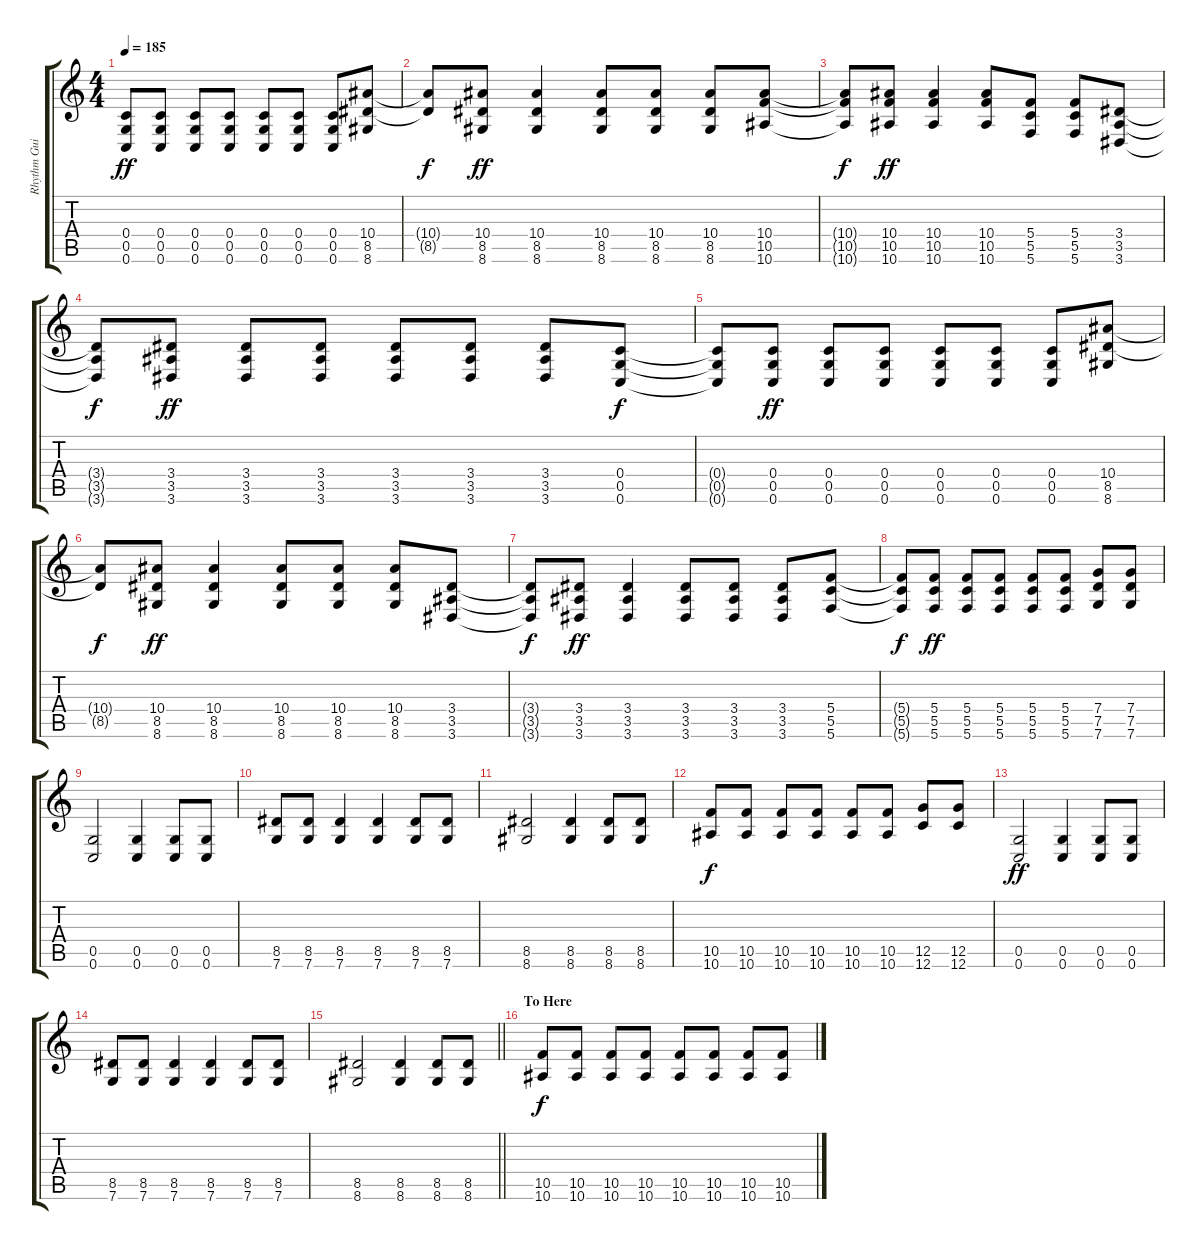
\track ("Rhythm Guitar" "Rhythm Gui") {solo instrument distortionguitar}
\staff {score tabs}
\tuning (D4 A3 F3 C3 G2 C2) {hide}
\ts (4 4)
\tempo 185
\clef g2
\ks c
(0.4 0.5 0.6).8{dy ff} (0.4 0.5 0.6).8 (0.4 0.5 0.6).8 (0.4 0.5 0.6).8 (0.4 0.5 0.6).8 (0.4 0.5 0.6).8 (0.4 0.5 0.6).8 (10.4 8.5 8.6).8 |
(10.4{t} 8.5{t}).8{dy f} (10.4 8.5 8.6).8{dy ff} (10.4 8.5 8.6).4 (10.4 8.5 8.6).8 (10.4 8.5 8.6).8 (10.4 8.5 8.6).8 (10.4 10.5 10.6).8 |
(10.4{t} 10.5{t} 10.6{t}).8{dy f} (10.4 10.5 10.6).8{dy ff} (10.4 10.5 10.6).4 (10.4 10.5 10.6).8 (5.4 5.5 5.6).8 (5.4 5.5 5.6).8 (3.4 3.5 3.6).8 |
(3.4{t} 3.5{t} 3.6{t}).8{dy f} (3.4 3.5 3.6).8{dy ff} (3.4 3.5 3.6).8 (3.4 3.5 3.6).8 (3.4 3.5 3.6).8 (3.4 3.5 3.6).8 (3.4 3.5 3.6).8 (0.4 0.5 0.6).8{dy f} |
(0.4{t} 0.5{t} 0.6{t}).8 (0.4 0.5 0.6).8{dy ff} (0.4 0.5 0.6).8 (0.4 0.5 0.6).8 (0.4 0.5 0.6).8 (0.4 0.5 0.6).8 (0.4 0.5 0.6).8 (10.4 8.5 8.6).8 |
(10.4{t} 8.5{t}).8{dy f} (10.4 8.5 8.6).8{dy ff} (10.4 8.5 8.6).4 (10.4 8.5 8.6).8 (10.4 8.5 8.6).8 (10.4 8.5 8.6).8 (3.4 3.5 3.6).8 |
(3.4{t} 3.5{t} 3.6{t}).8{dy f} (3.4 3.5 3.6).8{dy ff} (3.4 3.5 3.6).4 (3.4 3.5 3.6).8 (3.4 3.5 3.6).8 (3.4 3.5 3.6).8 (5.4 5.5 5.6).8 |
(5.4{t} 5.5{t} 5.6{t}).8{dy f} (5.4 5.5 5.6).8{dy ff} (5.4 5.5 5.6).8 (5.4 5.5 5.6).8 (5.4 5.5 5.6).8 (5.4 5.5 5.6).8 (7.4 7.5 7.6).8 (7.4 7.5 7.6).8 |
(0.5 0.6).2 (0.5 0.6).4 (0.5 0.6).8 (0.5 0.6).8 |
(8.5 7.6).8 (8.5 7.6).8 (8.5 7.6).4 (8.5 7.6).4 (8.5 7.6).8 (8.5 7.6).8 |
(8.5 8.6).2 (8.5 8.6).4 (8.5 8.6).8 (8.5 8.6).8 |
(10.5 10.6).8{dy f} (10.5 10.6).8 (10.5 10.6).8 (10.5 10.6).8 (10.5 10.6).8 (10.5 10.6).8 (12.5 12.6).8 (12.5 12.6).8 |
(0.5 0.6).2{dy ff} (0.5 0.6).4 (0.5 0.6).8 (0.5 0.6).8 |
(8.5 7.6).8 (8.5 7.6).8 (8.5 7.6).4 (8.5 7.6).4 (8.5 7.6).8 (8.5 7.6).8 |
\barLineRight lightlight
(8.5 8.6).2 (8.5 8.6).4 (8.5 8.6).8 (8.5 8.6).8 |
\section ("" "To Here")
(10.5 10.6).8{dy f} (10.5 10.6).8 (10.5 10.6).8 (10.5 10.6).8 (10.5 10.6).8 (10.5 10.6).8 (10.5 10.6).8 (10.5 10.6).8
